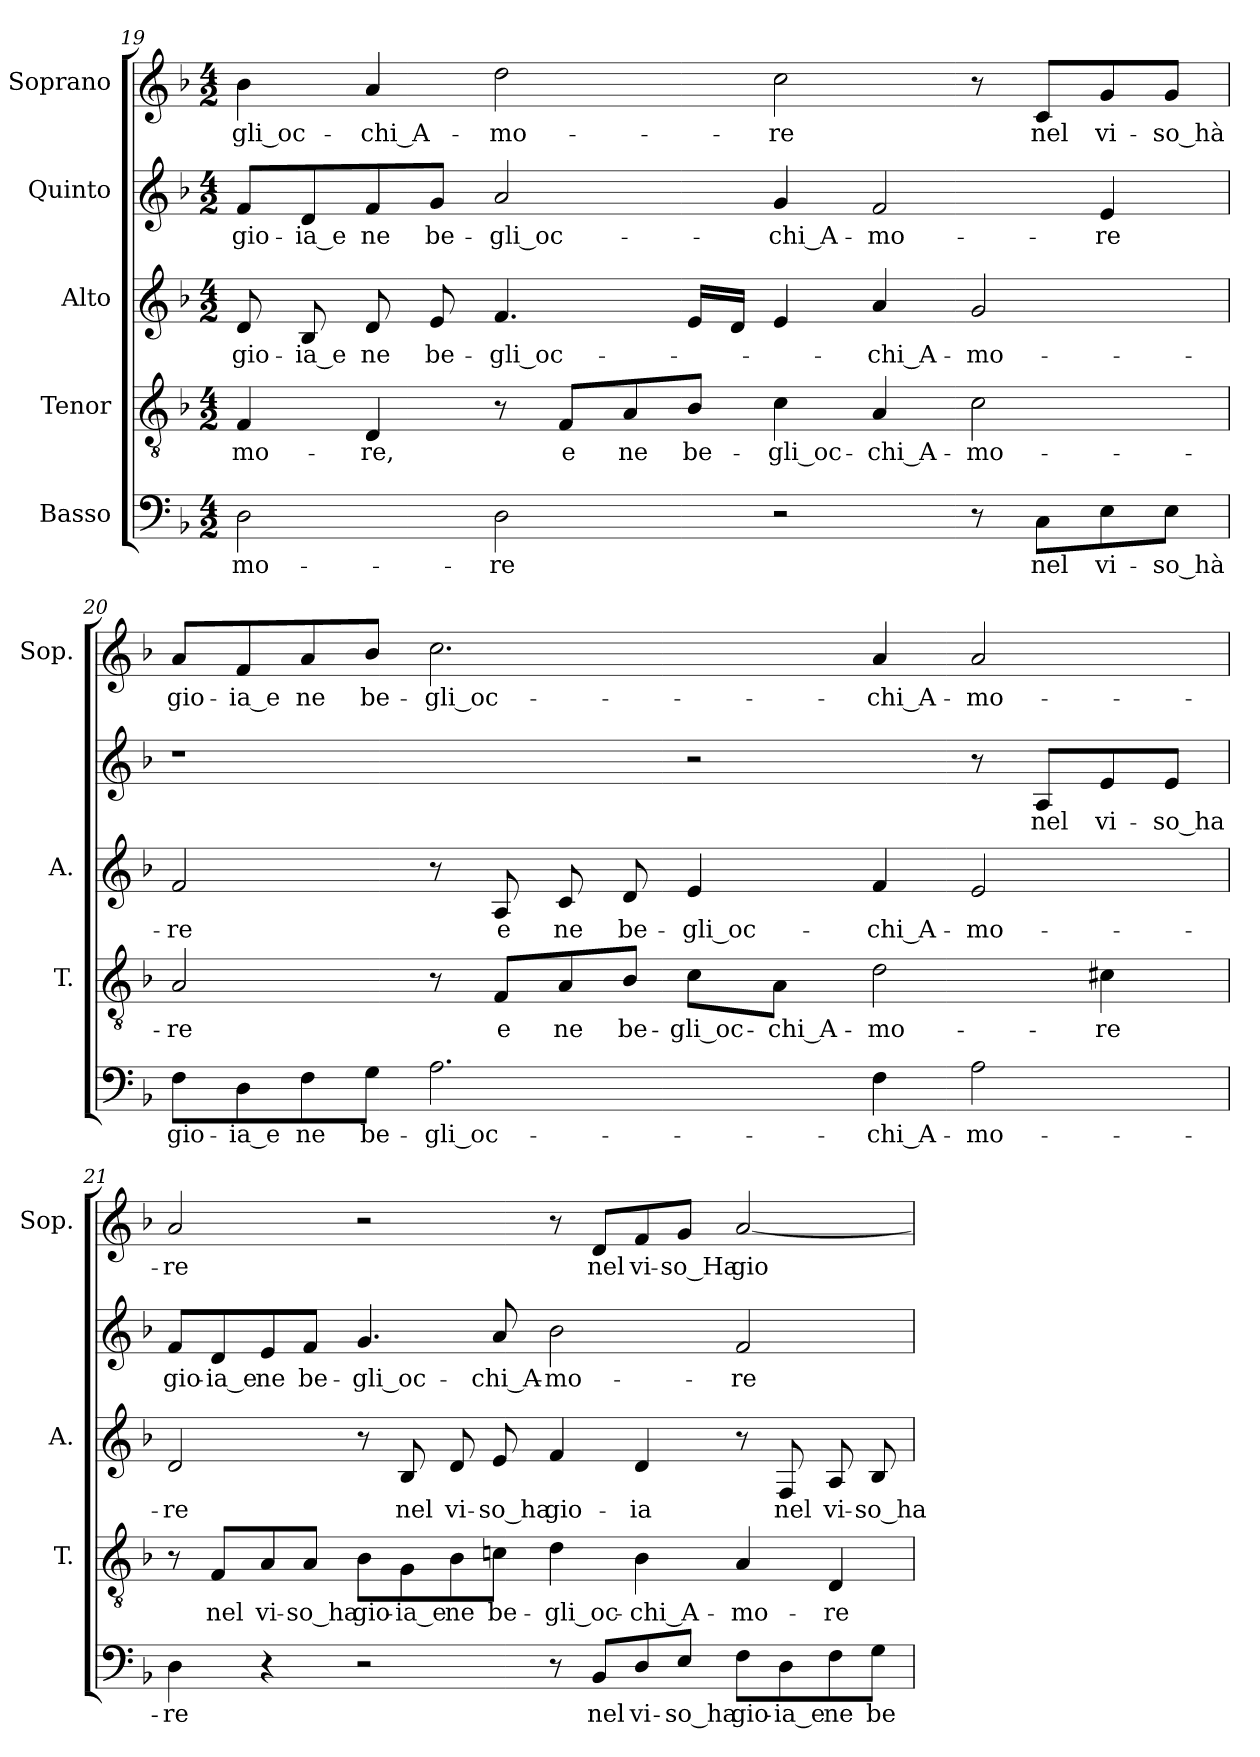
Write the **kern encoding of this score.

**kern	**text	**kern	**text	**kern	**text	**kern	**text	**kern	**text
*part5	*part5	*part4	*part4	*part3	*part3	*part2	*part2	*part1	*part1
*staff5	*staff5	*staff4	*staff4	*staff3	*staff3	*staff2	*staff2	*staff1	*staff1
*I"Basso	*	*I"Tenor	*	*I"Alto	*	*I"Quinto	*	*I"Soprano	*
*	*	*I'T.	*	*I'A.	*	*	*	*I'Sop.	*
*clefF4	*	*clefGv2	*	*clefG2	*	*clefG2	*	*clefG2	*
*	*	*ITrd7c12	*	*	*	*	*	*	*
*k[b-]	*	*k[b-]	*	*k[b-]	*	*k[b-]	*	*k[b-]	*
*F:	*	*F:	*	*F:	*	*F:	*	*F:	*
*M4/2	*	*M4/2	*	*M4/2	*	*M4/2	*	*M4/2	*
=19	=19	=19	=19	=19	=19	=19	=19	=19	=19
!	!LO:LY:b:color=#000000	!	!	!	!	!	!	!	!
!	!	!	!LO:LY:b:color=#000000	!	!	!	!	!	!
!	!	!	!	!	!LO:LY:b:color=#000000	!	!	!	!
!	!	!	!	!	!	!	!LO:LY:b:color=#000000	!	!
!	!	!	!	!	!	!	!	!	!LO:LY:b:color=#000000
2Di\	-mo-	4FFi/	-mo-	8di/	gio-	8fi/L	gio-	4b-i\	-gli_oc-
!	!	!	!	!	!LO:LY:b:color=#000000	!	!	!	!
!	!	!	!	!	!	!	!LO:LY:b:color=#000000	!	!
.	.	.	.	8B-i/	-ia_e	8di/	-ia_e	.	.
!	!	!	!LO:LY:b:color=#000000	!	!	!	!	!	!
!	!	!	!	!	!LO:LY:b:color=#000000	!	!	!	!
!	!	!	!	!	!	!	!LO:LY:b:color=#000000	!	!
!	!	!	!	!	!	!	!	!	!LO:LY:b:color=#000000
.	.	4DDi/	-re,	8di/	ne	8fi/	ne	4ai/	-chi_A-
!	!	!	!	!	!LO:LY:b:color=#000000	!	!	!	!
!	!	!	!	!	!	!	!LO:LY:b:color=#000000	!	!
.	.	.	.	8ei/	be-	8gi/J	be-	.	.
!	!LO:LY:b:color=#000000	!	!	!	!	!	!	!	!
!	!	!	!	!	!LO:LY:b:color=#000000	!	!	!	!
!	!	!	!	!	!	!	!LO:LY:b:color=#000000	!	!
!	!	!	!	!	!	!	!	!	!LO:LY:b:color=#000000
2Di\	-re	8r	.	4.fi/	-gli_oc-	2ai/	-gli_oc-	2ddi\	-mo-
!	!	!	!LO:LY:b:color=#000000	!	!	!	!	!	!
.	.	8FFi/L	e	.	.	.	.	.	.
!	!	!	!LO:LY:b:color=#000000	!	!	!	!	!	!
.	.	8AAi/	ne	.	.	.	.	.	.
!	!	!	!LO:LY:b:color=#000000	!	!	!	!	!	!
.	.	8BB-i/J	be-	16ei/LL	.	.	.	.	.
.	.	.	.	16di/JJ	.	.	.	.	.
!	!	!	!LO:LY:b:color=#000000	!	!	!	!	!	!
!	!	!	!	!	!	!	!LO:LY:b:color=#000000	!	!
!	!	!	!	!	!	!	!	!	!LO:LY:b:color=#000000
2r	.	4Ci\	-gli_oc-	4ei/	.	4gi/	-chi_A-	2cci\	-re
!	!	!	!LO:LY:b:color=#000000	!	!	!	!	!	!
!	!	!	!	!	!LO:LY:b:color=#000000	!	!	!	!
!	!	!	!	!	!	!	!LO:LY:b:color=#000000	!	!
.	.	4AAi/	-chi_A-	4ai/	-chi_A-	2fi/	-mo-	.	.
!	!	!	!LO:LY:b:color=#000000	!	!	!	!	!	!
!	!	!	!	!	!LO:LY:b:color=#000000	!	!	!	!
8r	.	2Ci\	-mo-	2gi/	-mo-	.	.	8r	.
!	!LO:LY:b:color=#000000	!	!	!	!	!	!	!	!
!	!	!	!	!	!	!	!	!	!LO:LY:b:color=#000000
8Ci\L	nel	.	.	.	.	.	.	8ci/L	nel
!	!LO:LY:b:color=#000000	!	!	!	!	!	!	!	!
!	!	!	!	!	!	!	!LO:LY:b:color=#000000	!	!
!	!	!	!	!	!	!	!	!	!LO:LY:b:color=#000000
8Ei\	vi-	.	.	.	.	4ei/	-re	8gi/	vi-
!	!LO:LY:b:color=#000000	!	!	!	!	!	!	!	!
!	!	!	!	!	!	!	!	!	!LO:LY:b:color=#000000
8Ei\J	-so_hà	.	.	.	.	.	.	8gi/J	-so_hà
!!LO:LB:g=z
=20	=20	=20	=20	=20	=20	=20	=20	=20	=20
!	!LO:LY:b:color=#000000	!	!	!	!	!	!	!	!
!	!	!	!LO:LY:b:color=#000000	!	!	!	!	!	!
!	!	!	!	!	!LO:LY:b:color=#000000	!	!	!	!
!	!	!	!	!	!	!	!	!	!LO:LY:b:color=#000000
8Fi\L	gio-	2AAi/	-re	2fi/	-re	1r	.	8ai/L	gio-
!	!LO:LY:b:color=#000000	!	!	!	!	!	!	!	!
!	!	!	!	!	!	!	!	!	!LO:LY:b:color=#000000
8Di\	-ia_e	.	.	.	.	.	.	8fi/	-ia_e
!	!LO:LY:b:color=#000000	!	!	!	!	!	!	!	!
!	!	!	!	!	!	!	!	!	!LO:LY:b:color=#000000
8Fi\	ne	.	.	.	.	.	.	8ai/	ne
!	!LO:LY:b:color=#000000	!	!	!	!	!	!	!	!
!	!	!	!	!	!	!	!	!	!LO:LY:b:color=#000000
8Gi\J	be-	.	.	.	.	.	.	8b-i/J	be-
!	!LO:LY:b:color=#000000	!	!	!	!	!	!	!	!
!	!	!	!	!	!	!	!	!	!LO:LY:b:color=#000000
2.Ai\	-gli_oc-	8r	.	8r	.	.	.	2.cci\	-gli_oc-
!	!	!	!LO:LY:b:color=#000000	!	!	!	!	!	!
!	!	!	!	!	!LO:LY:b:color=#000000	!	!	!	!
.	.	8FFi/L	e	8Ai/	e	.	.	.	.
!	!	!	!LO:LY:b:color=#000000	!	!	!	!	!	!
!	!	!	!	!	!LO:LY:b:color=#000000	!	!	!	!
.	.	8AAi/	ne	8ci/	ne	.	.	.	.
!	!	!	!LO:LY:b:color=#000000	!	!	!	!	!	!
!	!	!	!	!	!LO:LY:b:color=#000000	!	!	!	!
.	.	8BB-i/J	be-	8di/	be-	.	.	.	.
!	!	!	!LO:LY:b:color=#000000	!	!	!	!	!	!
!	!	!	!	!	!LO:LY:b:color=#000000	!	!	!	!
.	.	8Ci\L	-gli_oc-	4ei/	-gli_oc-	2r	.	.	.
!	!	!	!LO:LY:b:color=#000000	!	!	!	!	!	!
.	.	8AAi\J	-chi_A-	.	.	.	.	.	.
!	!LO:LY:b:color=#000000	!	!	!	!	!	!	!	!
!	!	!	!LO:LY:b:color=#000000	!	!	!	!	!	!
!	!	!	!	!	!LO:LY:b:color=#000000	!	!	!	!
!	!	!	!	!	!	!	!	!	!LO:LY:b:color=#000000
4Fi\	-chi_A-	2Di\	-mo-	4fi/	-chi_A-	.	.	4ai/	-chi_A-
!	!LO:LY:b:color=#000000	!	!	!	!	!	!	!	!
!	!	!	!	!	!LO:LY:b:color=#000000	!	!	!	!
!	!	!	!	!	!	!	!	!	!LO:LY:b:color=#000000
2Ai\	-mo-	.	.	2ei/	-mo-	8r	.	2ai/	-mo-
!	!	!	!	!	!	!	!LO:LY:b:color=#000000	!	!
.	.	.	.	.	.	8Ai/L	nel	.	.
!	!	!	!LO:LY:b:color=#000000	!	!	!	!	!	!
!	!	!	!	!	!	!	!LO:LY:b:color=#000000	!	!
.	.	4C#Xi\	-re	.	.	8ei/	vi-	.	.
!	!	!	!	!	!	!	!LO:LY:b:color=#000000	!	!
.	.	.	.	.	.	8ei/J	-so_ha	.	.
=21	=21	=21	=21	=21	=21	=21	=21	=21	=21
!	!LO:LY:b:color=#000000	!	!	!	!	!	!	!	!
!	!	!	!	!	!LO:LY:b:color=#000000	!	!	!	!
!	!	!	!	!	!	!	!LO:LY:b:color=#000000	!	!
!	!	!	!	!	!	!	!	!	!LO:LY:b:color=#000000
4Di\	-re	8r	.	2di/	-re	8fi/L	gio-	2ai/	-re
!	!	!	!LO:LY:b:color=#000000	!	!	!	!	!	!
!	!	!	!	!	!	!	!LO:LY:b:color=#000000	!	!
.	.	8FFi/L	nel	.	.	8di/	-ia_e	.	.
!	!	!	!LO:LY:b:color=#000000	!	!	!	!	!	!
!	!	!	!	!	!	!	!LO:LY:b:color=#000000	!	!
4r	.	8AAi/	vi-	.	.	8ei/	ne	.	.
!	!	!	!LO:LY:b:color=#000000	!	!	!	!	!	!
!	!	!	!	!	!	!	!LO:LY:b:color=#000000	!	!
.	.	8AAi/J	-so_ha	.	.	8fi/J	be-	.	.
!	!	!	!LO:LY:b:color=#000000	!	!	!	!	!	!
!	!	!	!	!	!	!	!LO:LY:b:color=#000000	!	!
2r	.	8BB-i\L	gio-	8r	.	4.gi/	-gli_oc-	2r	.
!	!	!	!LO:LY:b:color=#000000	!	!	!	!	!	!
!	!	!	!	!	!LO:LY:b:color=#000000	!	!	!	!
.	.	8GGi\	-ia_e	8B-i/	nel	.	.	.	.
!	!	!	!LO:LY:b:color=#000000	!	!	!	!	!	!
!	!	!	!	!	!LO:LY:b:color=#000000	!	!	!	!
.	.	8BB-i\	ne	8di/	vi-	.	.	.	.
!	!	!	!LO:LY:b:color=#000000	!	!	!	!	!	!
!	!	!	!	!	!LO:LY:b:color=#000000	!	!	!	!
!	!	!	!	!	!	!	!LO:LY:b:color=#000000	!	!
.	.	8Cni\J	be-	8ei/	-so_ha	8ai/	-chi_A-	.	.
!	!	!	!LO:LY:b:color=#000000	!	!	!	!	!	!
!	!	!	!	!	!LO:LY:b:color=#000000	!	!	!	!
!	!	!	!	!	!	!	!LO:LY:b:color=#000000	!	!
8r	.	4Di\	-gli_oc-	4fi/	gio-	2b-i\	-mo-	8r	.
!	!LO:LY:b:color=#000000	!	!	!	!	!	!	!	!
!	!	!	!	!	!	!	!	!	!LO:LY:b:color=#000000
8BB-i/L	nel	.	.	.	.	.	.	8di/L	nel
!	!LO:LY:b:color=#000000	!	!	!	!	!	!	!	!
!	!	!	!LO:LY:b:color=#000000	!	!	!	!	!	!
!	!	!	!	!	!LO:LY:b:color=#000000	!	!	!	!
!	!	!	!	!	!	!	!	!	!LO:LY:b:color=#000000
8Di/	vi-	4BB-i\	-chi_A-	4di/	-ia	.	.	8fi/	vi-
!	!LO:LY:b:color=#000000	!	!	!	!	!	!	!	!
!	!	!	!	!	!	!	!	!	!LO:LY:b:color=#000000
8Ei/J	-so_ha	.	.	.	.	.	.	8gi/J	-so_Ha
!	!LO:LY:b:color=#000000	!	!	!	!	!	!	!	!
!	!	!	!LO:LY:b:color=#000000	!	!	!	!	!	!
!	!	!	!	!	!	!	!LO:LY:b:color=#000000	!	!
!	!	!	!	!	!	!	!	!	!LO:LY:b:color=#000000
8Fi\L	gio-	4AAi/	-mo-	8r	.	2fi/	-re	[<2ai/	gio-
!	!LO:LY:b:color=#000000	!	!	!	!	!	!	!	!
!	!	!	!	!	!LO:LY:b:color=#000000	!	!	!	!
8Di\	-ia_e	.	.	8Fi/	nel	.	.	.	.
!	!LO:LY:b:color=#000000	!	!	!	!	!	!	!	!
!	!	!	!LO:LY:b:color=#000000	!	!	!	!	!	!
!	!	!	!	!	!LO:LY:b:color=#000000	!	!	!	!
8Fi\	ne	4DDi/	-re	8Ai/	vi-	.	.	.	.
!	!LO:LY:b:color=#000000	!	!	!	!	!	!	!	!
!	!	!	!	!	!LO:LY:b:color=#000000	!	!	!	!
8Gi\J	be-	.	.	8B-i/	-so_ha	.	.	.	.
=	=	=	=	=	=	=	=	=	=
*-	*-	*-	*-	*-	*-	*-	*-	*-	*-
